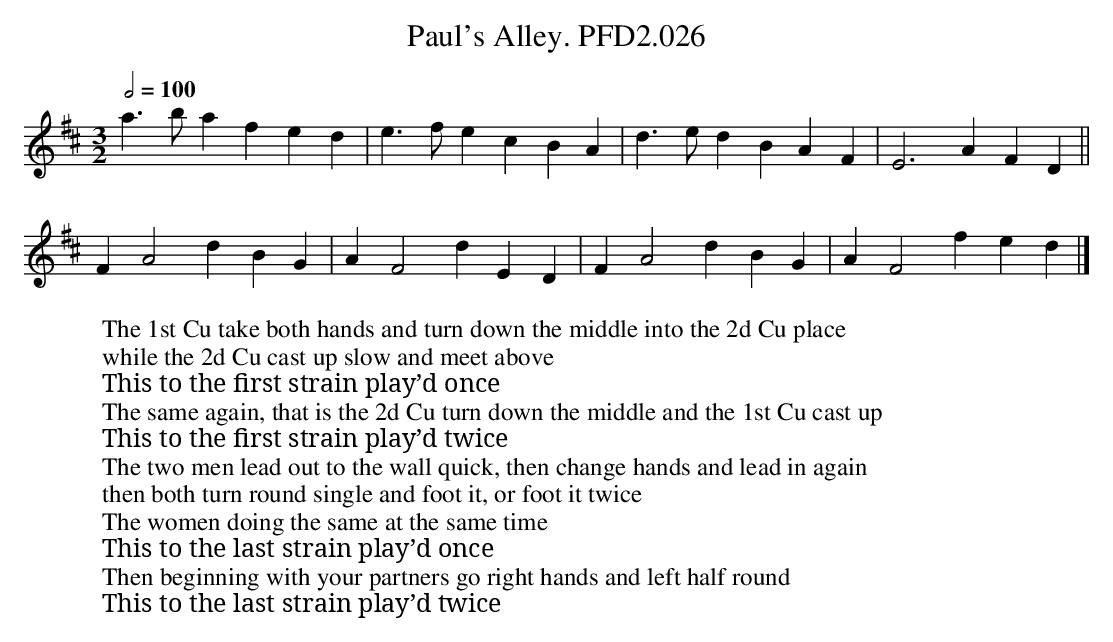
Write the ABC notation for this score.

X:1
T:Paul's Alley. PFD2.026
M:3/2
L:1/4
Q:1/2=100
W:The 1st Cu take both hands and turn down the middle into the 2d Cu place
W:while the 2d Cu cast up slow and meet above
W:This to the first strain play’d once
W:The same again, that is the 2d Cu turn down the middle and the 1st Cu cast up
W:This to the first strain play’d twice
W:The two men lead out to the wall quick, then change hands and lead in again
W:then both turn round single and foot it, or foot it twice
W:The women doing the same at the same time
W:This to the last strain play’d once
W:Then beginning with your partners go right hands and left half round
W:This to the last strain play’d twice
K:D
a>ba fed|e>fe cBA|d>ed BAF|E3 AFD||
FA2 dBG|AF2dED|FA2dBG|AF2fed|]
